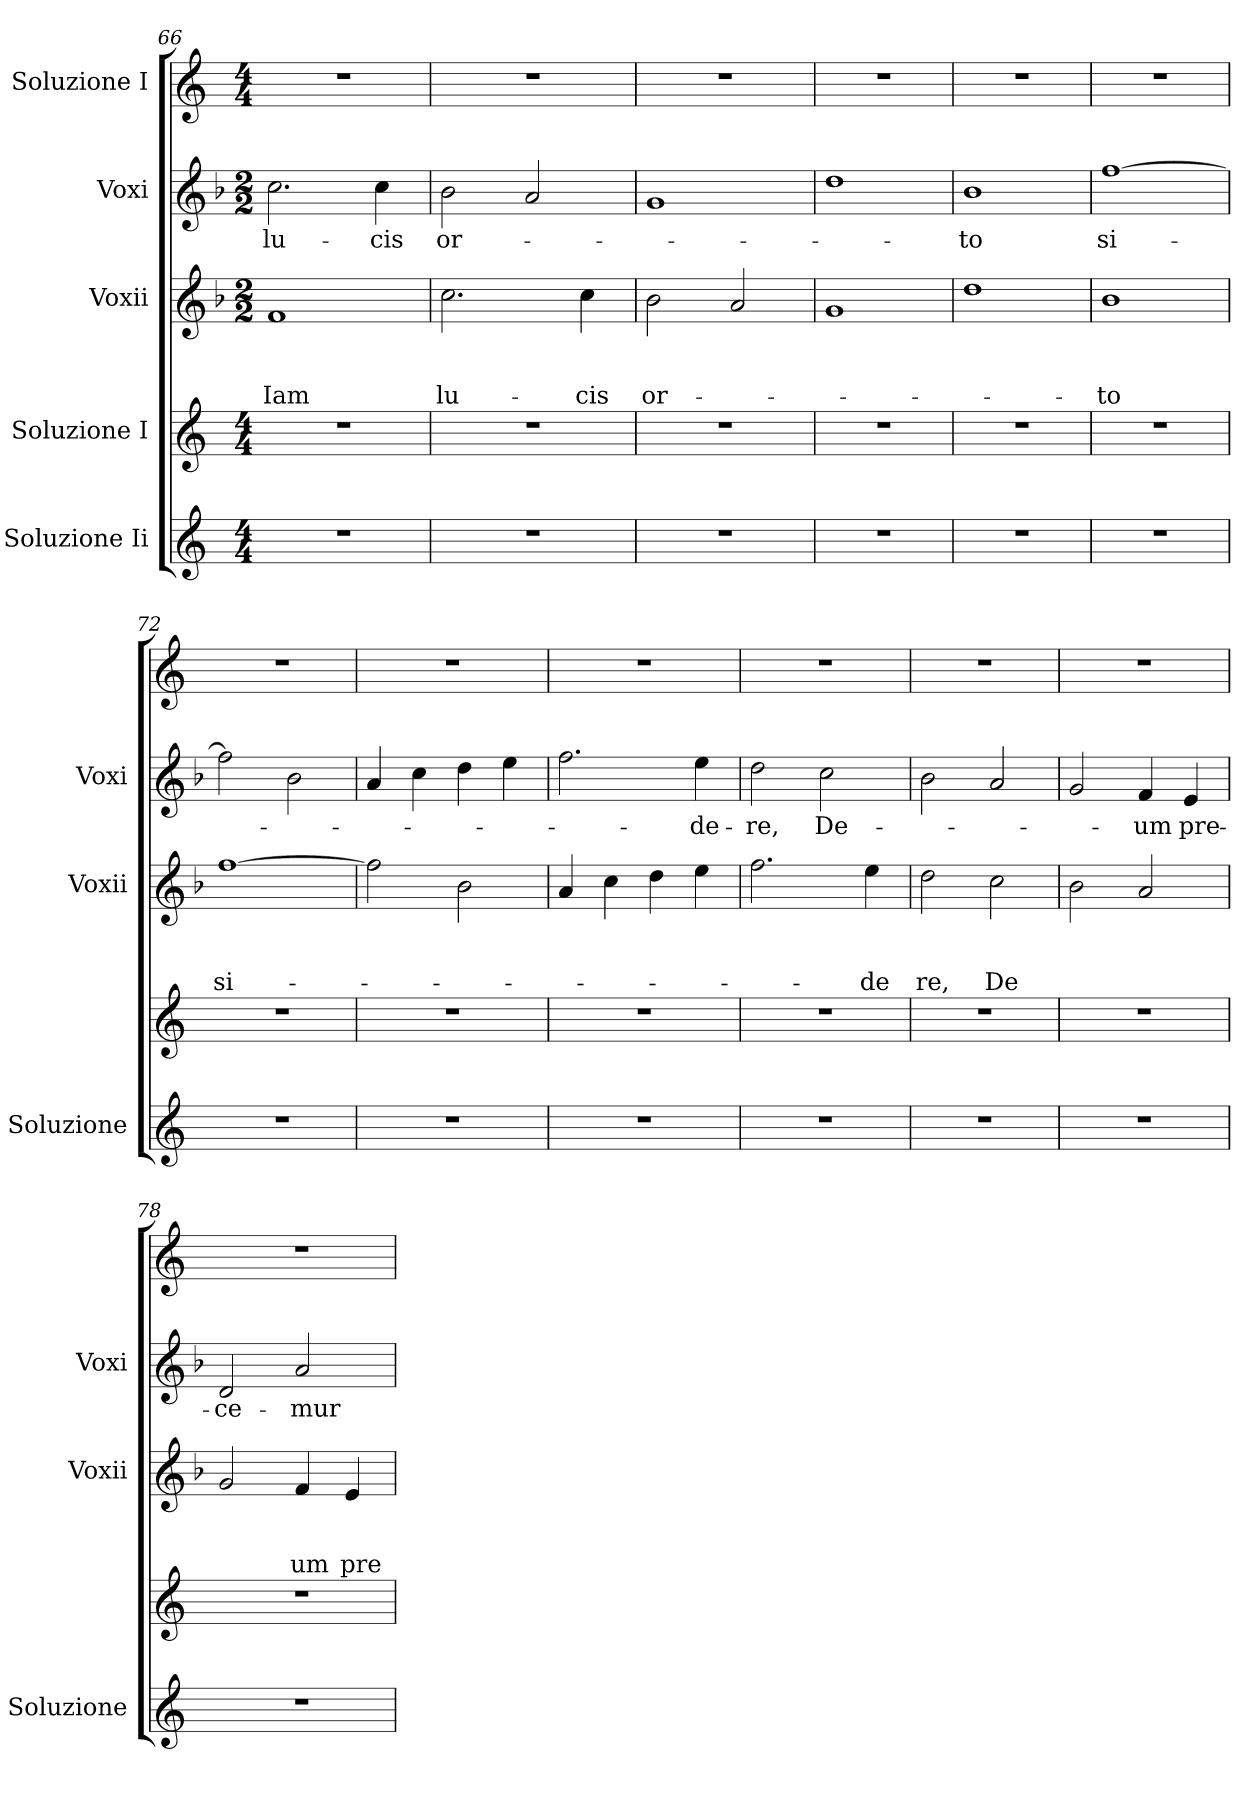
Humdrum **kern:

**kern	**kern	**kern	**text	**text	**text	**kern	**text	**kern
*part5	*part4	*part3	*part3	*part3	*part3	*part2	*part2	*part1
*staff5	*staff4	*staff3	*staff3	*staff3	*staff3	*staff2	*staff2	*staff1
*I"Soluzione Ii	*I"Soluzione I	*I"Voxii	*	*	*	*I"Voxi	*	*I"Soluzione I
*I'Soluzione	*	*I'Voxii	*	*	*	*I'Voxi	*	*
*clefG2	*clefG2	*clefG2	*	*	*	*clefG2	*	*clefG2
*k[]	*k[]	*k[b-]	*	*	*	*k[b-]	*	*k[]
*C:	*C:	*F:	*	*	*	*F:	*	*C:
*M4/4	*M4/4	*M2/2	*	*	*	*M2/2	*	*M4/4
=66	=66	=66	=66	=66	=66	=66	=66	=66
!	!	!	!	!	!LO:LY:b	!	!LO:LY:b	!
1r	1r	1f	.	.	Iam	2.cc\	lu-	1r
!	!	!	!	!	!	!	!LO:LY:b	!
.	.	.	.	.	.	4cc\	-cis	.
=67	=67	=67	=67	=67	=67	=67	=67	=67
!	!	!	!	!	!LO:LY:b	!	!LO:LY:b	!
1r	1r	2.cc\	.	.	lu-	2b-\	or-	1r
.	.	.	.	.	.	2a/	.	.
!	!	!	!	!	!LO:LY:b	!	!	!
.	.	4cc\	.	.	-cis	.	.	.
=68	=68	=68	=68	=68	=68	=68	=68	=68
!	!	!	!	!	!LO:LY:b	!	!	!
1r	1r	2b-\	.	.	or-	1g	.	1r
.	.	2a/	.	.	.	.	.	.
=69	=69	=69	=69	=69	=69	=69	=69	=69
1r	1r	1g	.	.	.	1dd	.	1r
=70	=70	=70	=70	=70	=70	=70	=70	=70
!	!	!	!	!	!	!	!LO:LY:b	!
1r	1r	1dd	.	.	.	1b-	-to	1r
=71	=71	=71	=71	=71	=71	=71	=71	=71
!	!	!	!	!	!LO:LY:b	!	!LO:LY:b	!
1r	1r	1b-	.	.	-to	[>1ff	si-	1r
=72	=72	=72	=72	=72	=72	=72	=72	=72
!	!	!	!	!	!LO:LY:b	!	!	!
1r	1r	[>1ff	.	.	si-	2ff\]	.	1r
.	.	.	.	.	.	2b-\	.	.
=73	=73	=73	=73	=73	=73	=73	=73	=73
1r	1r	2ff\]	.	.	.	4a/	.	1r
.	.	.	.	.	.	4cc\	.	.
.	.	2b-\	.	.	.	4dd\	.	.
.	.	.	.	.	.	4ee\	.	.
=74	=74	=74	=74	=74	=74	=74	=74	=74
1r	1r	4a/	.	.	.	2.ff\	.	1r
.	.	4cc\	.	.	.	.	.	.
.	.	4dd\	.	.	.	.	.	.
!	!	!	!	!	!	!	!LO:LY:b	!
.	.	4ee\	.	.	.	4ee\	-de-	.
!!LO:LB:g=z
=75	=75	=75	=75	=75	=75	=75	=75	=75
!	!	!	!	!	!	!	!LO:LY:b	!
1r	1r	2.ff\	.	.	.	2dd\	-re,	1r
!	!	!	!	!	!	!	!LO:LY:b	!
.	.	.	.	.	.	2cc\	De-	.
!	!	!	!	!	!LO:LY:b	!	!	!
.	.	4ee\	.	.	-de	.	.	.
=76	=76	=76	=76	=76	=76	=76	=76	=76
!	!	!	!	!	!LO:LY:b	!	!	!
1r	1r	2dd\	.	.	re,	2b-\	.	1r
!	!	!	!	!	!LO:LY:b	!	!	!
.	.	2cc\	.	.	De	2a/	.	.
=77	=77	=77	=77	=77	=77	=77	=77	=77
1r	1r	2b-\	.	.	.	2g/	.	1r
!	!	!	!	!	!	!	!LO:LY:b	!
.	.	2a/	.	.	.	4f/	-um	.
!	!	!	!	!	!	!	!LO:LY:b	!
.	.	.	.	.	.	4e/	pre-	.
=78	=78	=78	=78	=78	=78	=78	=78	=78
!	!	!	!	!	!	!	!LO:LY:b	!
1r	1r	2g/	.	.	.	2d/	-ce-	1r
!	!	!	!	!	!LO:LY:b	!	!LO:LY:b	!
.	.	4f/	.	.	um	2a/	-mur	.
!	!	!	!	!	!LO:LY:b	!	!	!
.	.	4e/	.	.	pre	.	.	.
=	=	=	=	=	=	=	=	=
*-	*-	*-	*-	*-	*-	*-	*-	*-
